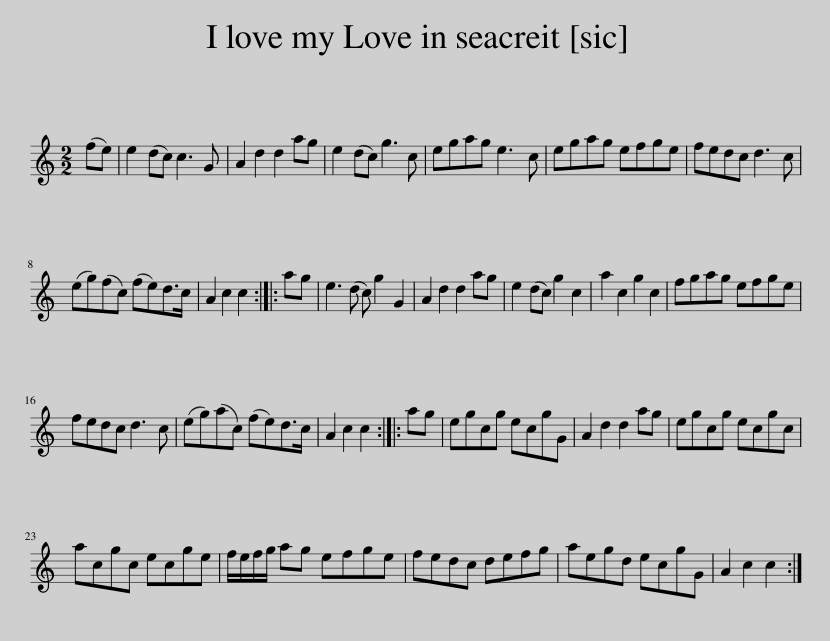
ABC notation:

X:1
L:1/8
M:2/2
I:linebreak $
K:C
V:1 treble
V:1
 (fe) | e2 (dc) c3 G | A2 d2 d2 ag | e2 (dc) g3 c | egag e3 c | %5
 egag efge | fedc d3 c |$ (eg)(fc) (fe)d>c | A2 c2 c2 :: ag | %10
 e3 (d c) g2 G2 | A2 d2 d2 ag | e2 (dc) g2 c2 | a2 c2 g2 c2 | fgag efge |$ %15
 fedc d3 c | (eg)(ac) (fe)d>c | A2 c2 c2 :: ag | egcg ecgG | %20
 A2 d2 d2 ag | egcg ecgc |$ acgc ecge | f/e/f/g/ ag efge | fedc defg | %25
 aegd ecgG | A2 c2 c2 :| %27
